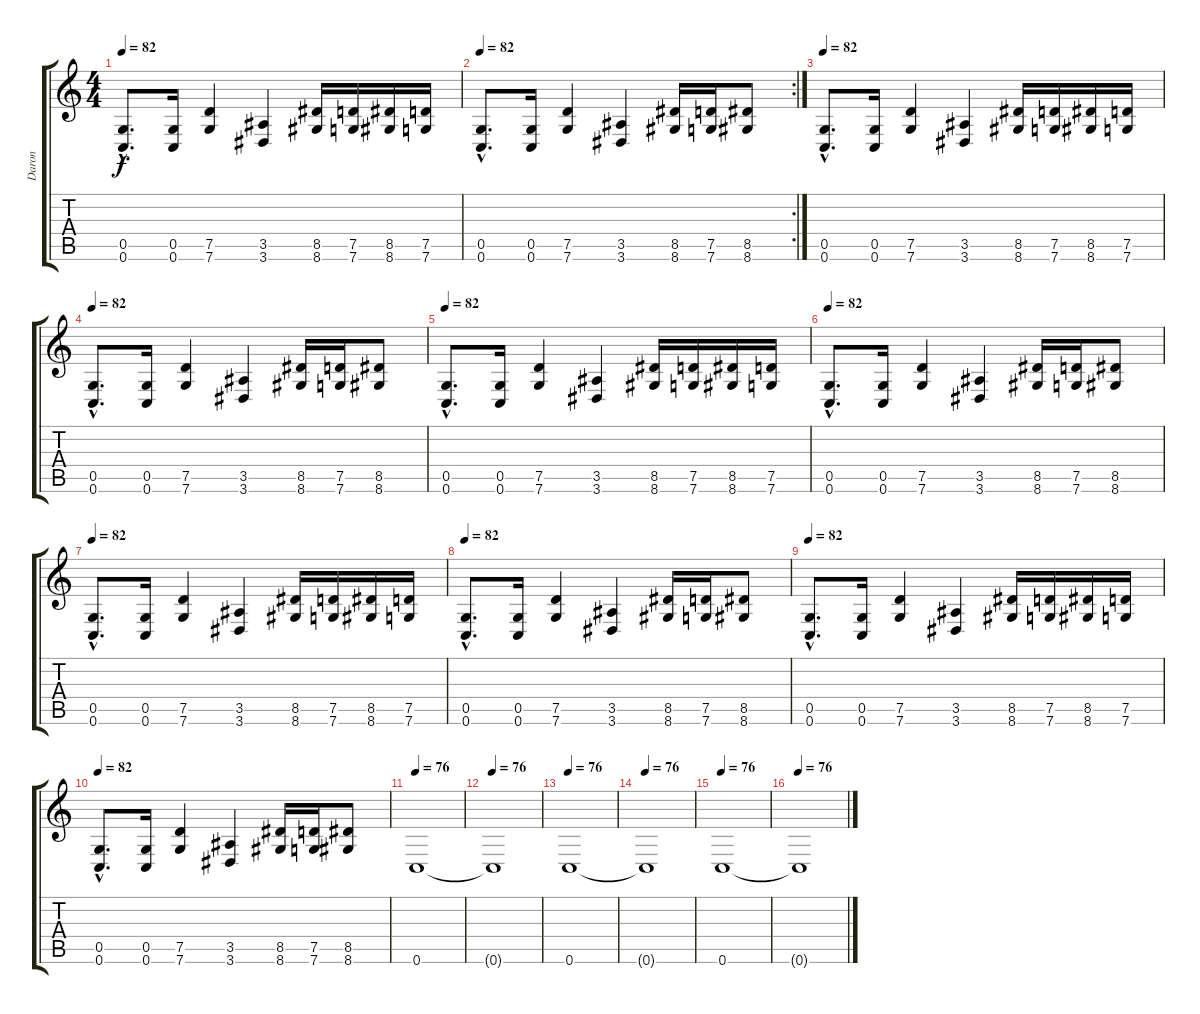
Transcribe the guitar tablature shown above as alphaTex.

\track ("Daron" "Daron") {instrument overdrivenguitar}
\staff {score tabs}
\tuning (D4 A3 F3 C3 G2 C2) {hide}
\ts (4 4)
\tempo 82
\clef g2
\ks c
(0.5{hac} 0.6{hac}).8{d dy f} (0.5 0.6).16 (7.5 7.6).4 (3.5 3.6).4 (8.5 8.6).16 (7.5 7.6).16 (8.5 8.6).16 (7.5 7.6).16 |
\rc 2
\tempo 82
(0.5{hac} 0.6{hac}).8{d} (0.5 0.6).16 (7.5 7.6).4 (3.5 3.6).4 (8.5 8.6).16 (7.5 7.6).16 (8.5 8.6).8 |
\tempo 82
(0.5{hac} 0.6{hac}).8{d} (0.5 0.6).16 (7.5 7.6).4 (3.5 3.6).4 (8.5 8.6).16 (7.5 7.6).16 (8.5 8.6).16 (7.5 7.6).16 |
\tempo 82
(0.5{hac} 0.6{hac}).8{d} (0.5 0.6).16 (7.5 7.6).4 (3.5 3.6).4 (8.5 8.6).16 (7.5 7.6).16 (8.5 8.6).8 |
\tempo 82
(0.5{hac} 0.6{hac}).8{d} (0.5 0.6).16 (7.5 7.6).4 (3.5 3.6).4 (8.5 8.6).16 (7.5 7.6).16 (8.5 8.6).16 (7.5 7.6).16 |
\tempo 82
(0.5{hac} 0.6{hac}).8{d} (0.5 0.6).16 (7.5 7.6).4 (3.5 3.6).4 (8.5 8.6).16 (7.5 7.6).16 (8.5 8.6).8 |
\tempo 82
(0.5{hac} 0.6{hac}).8{d} (0.5 0.6).16 (7.5 7.6).4 (3.5 3.6).4 (8.5 8.6).16 (7.5 7.6).16 (8.5 8.6).16 (7.5 7.6).16 |
\tempo 82
(0.5{hac} 0.6{hac}).8{d} (0.5 0.6).16 (7.5 7.6).4 (3.5 3.6).4 (8.5 8.6).16 (7.5 7.6).16 (8.5 8.6).8 |
\tempo 82
(0.5{hac} 0.6{hac}).8{d} (0.5 0.6).16 (7.5 7.6).4 (3.5 3.6).4 (8.5 8.6).16 (7.5 7.6).16 (8.5 8.6).16 (7.5 7.6).16 |
\tempo 82
(0.5{hac} 0.6{hac}).8{d} (0.5 0.6).16 (7.5 7.6).4 (3.5 3.6).4 (8.5 8.6).16 (7.5 7.6).16 (8.5 8.6).8 |
\tempo 76
0.6.1 |
\tempo 76
0.6{t}.1 |
\tempo 76
0.6.1 |
\tempo 76
0.6{t}.1 |
\tempo 76
0.6.1 |
\tempo 76
0.6{t}.1
